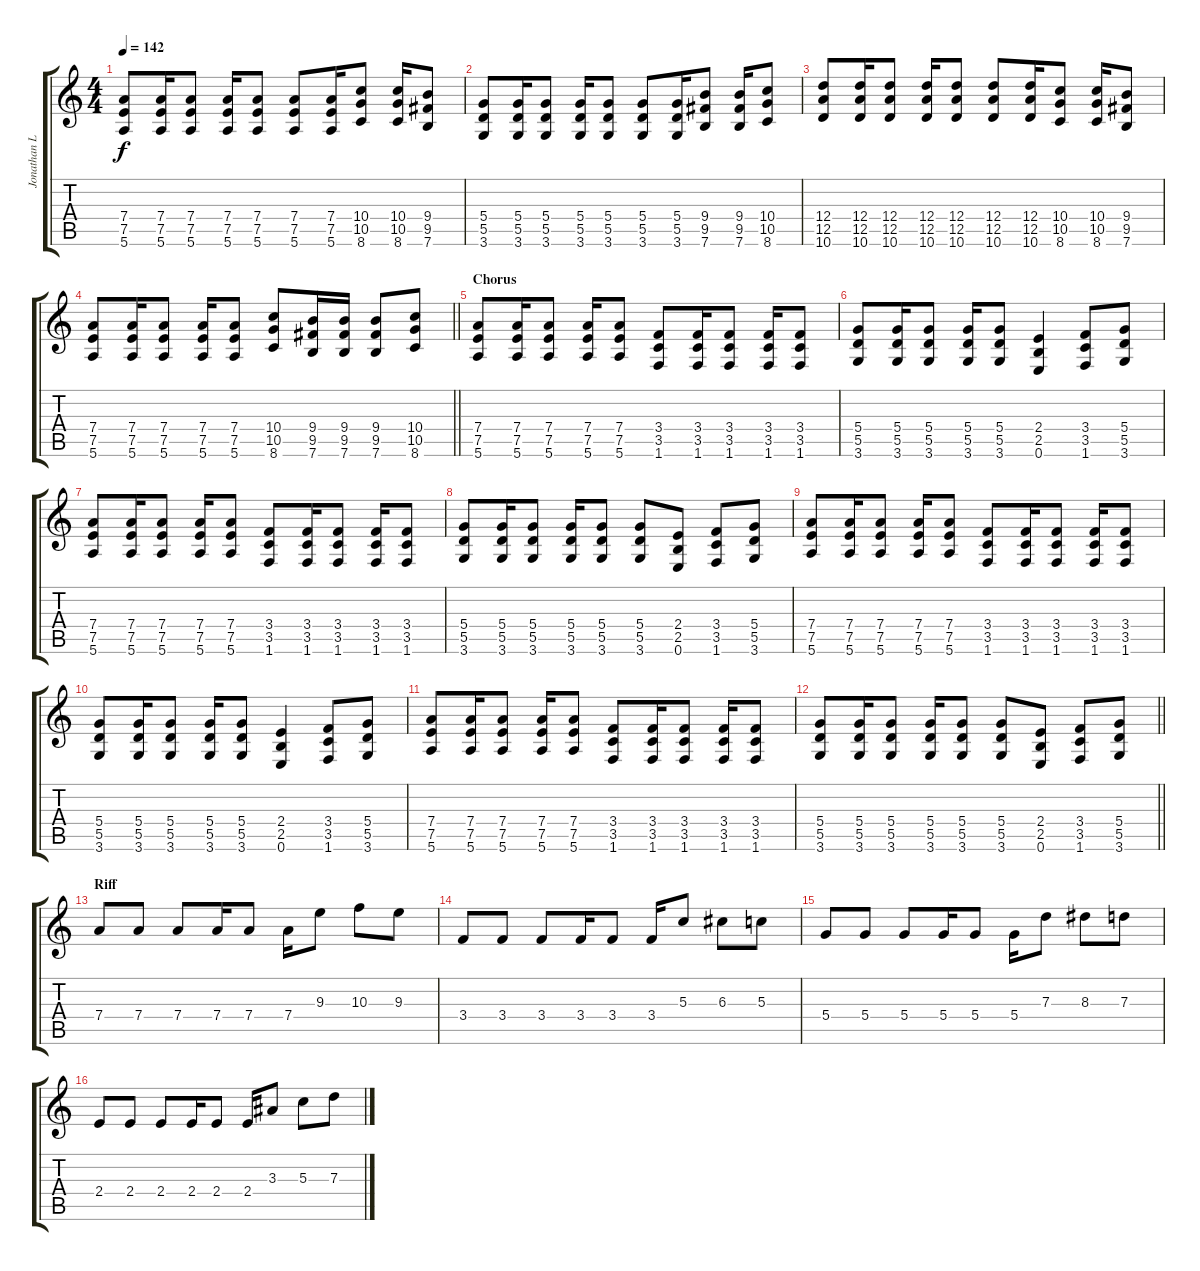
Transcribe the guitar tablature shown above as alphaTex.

\track ("Jonathan Le Landais" "Jonathan L") {instrument distortionguitar}
\staff {score tabs}
\tuning (E4 B3 G3 D3 A2 E2) {hide}
\ts (4 4)
\tempo 142
\clef g2
\ks c
(7.4 7.5 5.6).8{dy f} (7.4 7.5 5.6).16 (7.4 7.5 5.6).8 (7.4 7.5 5.6).16 (7.4 7.5 5.6).8 (7.4 7.5 5.6).8 (7.4 7.5 5.6).16 (10.4 10.5 8.6).8 (10.4 10.5 8.6).16 (9.4 9.5 7.6).8 |
(5.4 5.5 3.6).8 (5.4 5.5 3.6).16 (5.4 5.5 3.6).8 (5.4 5.5 3.6).16 (5.4 5.5 3.6).8 (5.4 5.5 3.6).8 (5.4 5.5 3.6).16 (9.4 9.5 7.6).8 (9.4 9.5 7.6).16 (10.4 10.5 8.6).8 |
(12.4 12.5 10.6).8 (12.4 12.5 10.6).16 (12.4 12.5 10.6).8 (12.4 12.5 10.6).16 (12.4 12.5 10.6).8 (12.4 12.5 10.6).8 (12.4 12.5 10.6).16 (10.4 10.5 8.6).8 (10.4 10.5 8.6).16 (9.4 9.5 7.6).8 |
\barLineRight lightlight
(7.4 7.5 5.6).8 (7.4 7.5 5.6).16 (7.4 7.5 5.6).8 (7.4 7.5 5.6).16 (7.4 7.5 5.6).8 (10.4 10.5 8.6).8 (9.4 9.5 7.6).16 (9.4 9.5 7.6).16 (9.4 9.5 7.6).8 (10.4 10.5 8.6).8 |
\section ("" "Chorus")
(7.4 7.5 5.6).8 (7.4 7.5 5.6).16 (7.4 7.5 5.6).8 (7.4 7.5 5.6).16 (7.4 7.5 5.6).8 (3.4 3.5 1.6).8 (3.4 3.5 1.6).16 (3.4 3.5 1.6).8 (3.4 3.5 1.6).16 (3.4 3.5 1.6).8 |
(5.4 5.5 3.6).8 (5.4 5.5 3.6).16 (5.4 5.5 3.6).8 (5.4 5.5 3.6).16 (5.4 5.5 3.6).8 (2.4 2.5 0.6).4 (3.4 3.5 1.6).8 (5.4 5.5 3.6).8 |
(7.4 7.5 5.6).8 (7.4 7.5 5.6).16 (7.4 7.5 5.6).8 (7.4 7.5 5.6).16 (7.4 7.5 5.6).8 (3.4 3.5 1.6).8 (3.4 3.5 1.6).16 (3.4 3.5 1.6).8 (3.4 3.5 1.6).16 (3.4 3.5 1.6).8 |
(5.4 5.5 3.6).8 (5.4 5.5 3.6).16 (5.4 5.5 3.6).8 (5.4 5.5 3.6).16 (5.4 5.5 3.6).8 (5.4 5.5 3.6).8 (2.4 2.5 0.6).8 (3.4 3.5 1.6).8 (5.4 5.5 3.6).8 |
(7.4 7.5 5.6).8 (7.4 7.5 5.6).16 (7.4 7.5 5.6).8 (7.4 7.5 5.6).16 (7.4 7.5 5.6).8 (3.4 3.5 1.6).8 (3.4 3.5 1.6).16 (3.4 3.5 1.6).8 (3.4 3.5 1.6).16 (3.4 3.5 1.6).8 |
(5.4 5.5 3.6).8 (5.4 5.5 3.6).16 (5.4 5.5 3.6).8 (5.4 5.5 3.6).16 (5.4 5.5 3.6).8 (2.4 2.5 0.6).4 (3.4 3.5 1.6).8 (5.4 5.5 3.6).8 |
(7.4 7.5 5.6).8 (7.4 7.5 5.6).16 (7.4 7.5 5.6).8 (7.4 7.5 5.6).16 (7.4 7.5 5.6).8 (3.4 3.5 1.6).8 (3.4 3.5 1.6).16 (3.4 3.5 1.6).8 (3.4 3.5 1.6).16 (3.4 3.5 1.6).8 |
\barLineRight lightlight
(5.4 5.5 3.6).8 (5.4 5.5 3.6).16 (5.4 5.5 3.6).8 (5.4 5.5 3.6).16 (5.4 5.5 3.6).8 (5.4 5.5 3.6).8 (2.4 2.5 0.6).8 (3.4 3.5 1.6).8 (5.4 5.5 3.6).8 |
\section ("" "Riff")
7.4.8 7.4.8 7.4.8 7.4.16 7.4.8 7.4.16 9.3.8 10.3.8 9.3.8 |
3.4.8 3.4.8 3.4.8 3.4.16 3.4.8 3.4.16 5.3.8 6.3.8 5.3.8 |
5.4.8 5.4.8 5.4.8 5.4.16 5.4.8 5.4.16 7.3.8 8.3.8 7.3.8 |
2.4.8 2.4.8 2.4.8 2.4.16 2.4.8 2.4.16 3.3.8 5.3.8 7.3.8
